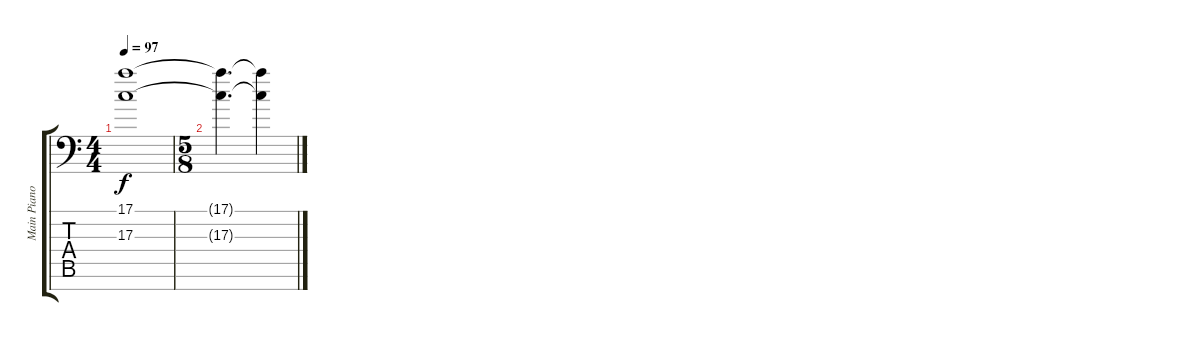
\track ("Main Piano 2" "Main Piano") {instrument electricgrandpiano}
\staff {score tabs}
\tuning (E4 B3 G3 D3 A2 D2 A1) {hide}
\ts (4 4)
\tempo 97
\clef f4
\ks c
(17.1{t} 17.3{t}).1{dy f} |
\ts (5 8)
(17.1{t} 17.3{t}).4{d} (17.1{t} 17.3{t}).4
